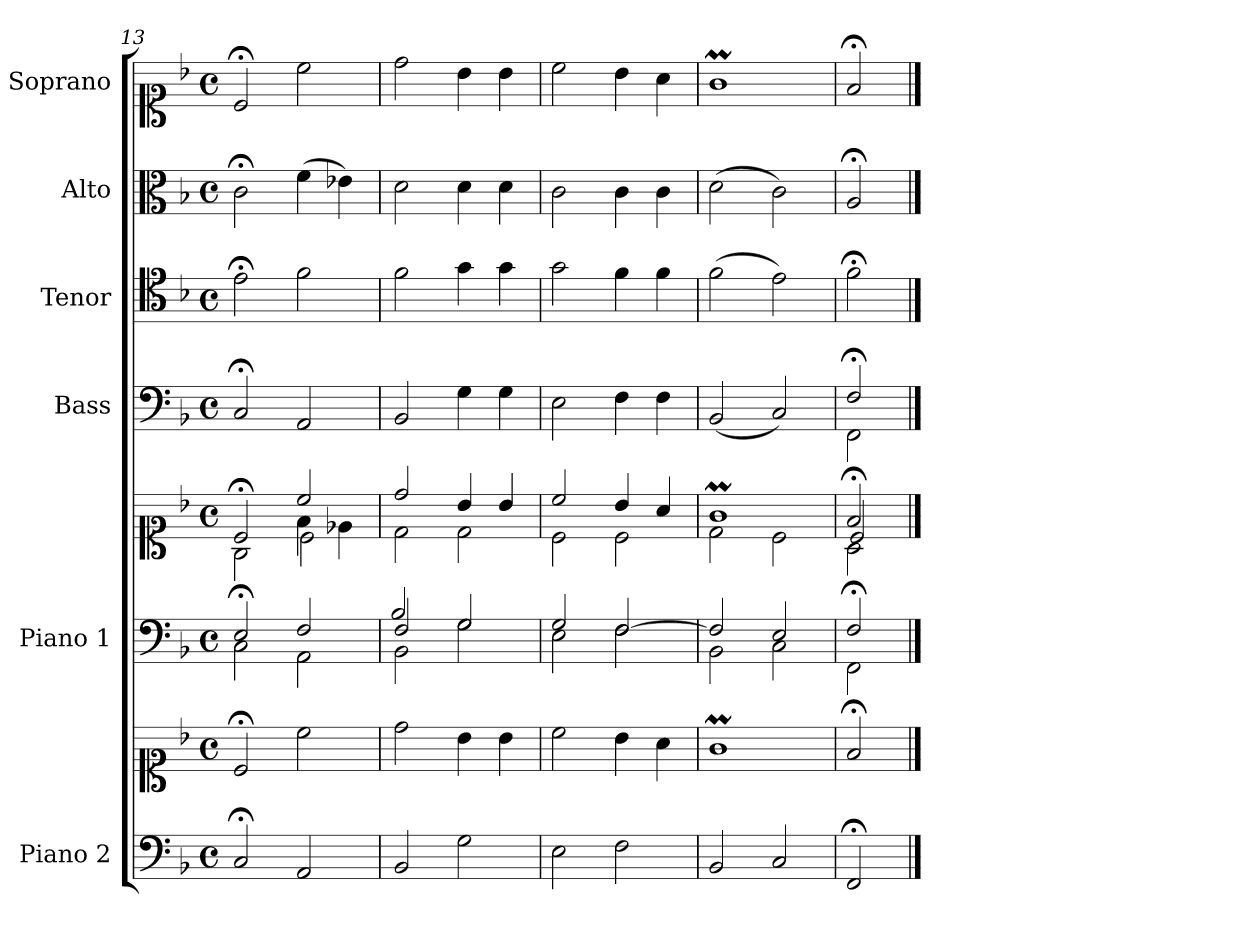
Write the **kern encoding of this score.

**kern	**kern	**kern	**kern	**kern	**kern	**kern	**kern
*part6	*part6	*part5	*part5	*part4	*part3	*part2	*part1
*staff8	*staff7	*staff6	*staff5	*staff4	*staff3	*staff2	*staff1
*I"Piano 2	*	*I"Piano 1	*	*I"Bass	*I"Tenor	*I"Alto	*I"Soprano
*I'Pno 2	*	*I'Pno 1	*	*I'B.	*I'T.	*I'A.	*I'S.
*clefF4	*clefC1	*clefF4	*clefC1	*clefF4	*clefC4	*clefC3	*clefC1
*	*	*	*	*	*ITrd7c12	*	*
*k[b-]	*k[b-]	*k[b-]	*k[b-]	*k[b-]	*k[b-]	*k[b-]	*k[b-]
*F:	*F:	*F:	*F:	*F:	*F:	*F:	*F:
*M4/4	*M4/4	*M4/4	*M4/4	*M4/4	*M4/4	*M4/4	*M4/4
*met(c)	*met(c)	*met(c)	*met(c)	*met(c)	*met(c)	*met(c)	*met(c)
=13	=13	=13	=13	=13	=13	=13	=13
*	*	*^	*^	*	*	*	*
*	*	*	*	*	*^	*	*	*	*
2C;/	2c;</	2E;/	2C\	2c;</	2G\	2ryy	2C;</	2E;<\	2c;<\	2c;</
2AA/	2cc\	2F/	2AA\	2cc/	4f\	2c\	2AA/	2F\	(4f\	2cc\
.	.	.	.	.	4e-X\	.	.	.	4e-X\)	.
*	*	*	*	*	*v	*v	*	*	*	*
=14	=14	=14	=14	=14	=14	=14	=14	=14	=14
*	*	*	*^	*	*	*	*	*	*
2BB-/	2dd\	2F/	2BB-\	2B-/	2dd/	2d\	2BB-/	2F\	2d\	2dd\
2G\	4b-\	2G/	2G\	2ryy	4b-/	2d\	4G\	4G\	4d\	4b-\
.	4b-\	.	.	.	4b-/	.	4G\	4G\	4d\	4b-\
*	*	*	*v	*v	*	*	*	*	*	*
=15	=15	=15	=15	=15	=15	=15	=15	=15	=15
2E\	2cc\	2G/	2E\	2cc/	2c\	2E\	2G\	2c\	2cc\
2F\	4b-\	[>2F/	2F\	4b-/	2c\	4F\	4F\	4c\	4b-\
.	4a\	.	.	4a/	.	4F\	4F\	4c\	4a\
=16	=16	=16	=16	=16	=16	=16	=16	=16	=16
2BB-/	1gM\	2F/]	2BB-\	1gM/	2d\	(2BB-/	(2F\	(2d\	1gM\
2C/	.	2E/	2C\	.	2c\	2C/)	2E\)	2c\)	.
=17	=17	=17	=17	=17	=17	=17	=17	=17	=17
*	*	*	*	*	*^	*^	*	*	*
2FF;/	2f;</	2F;/	2FF\	2f;</	2c/	2A\	2F;</	2FF\	2F;<\	2A;</	2f;</
*	*	*v	*v	*	*	*	*v	*v	*	*	*
*	*	*	*v	*v	*v	*	*	*	*
==	==	==	==	==	==	==	==
*-	*-	*-	*-	*-	*-	*-	*-
